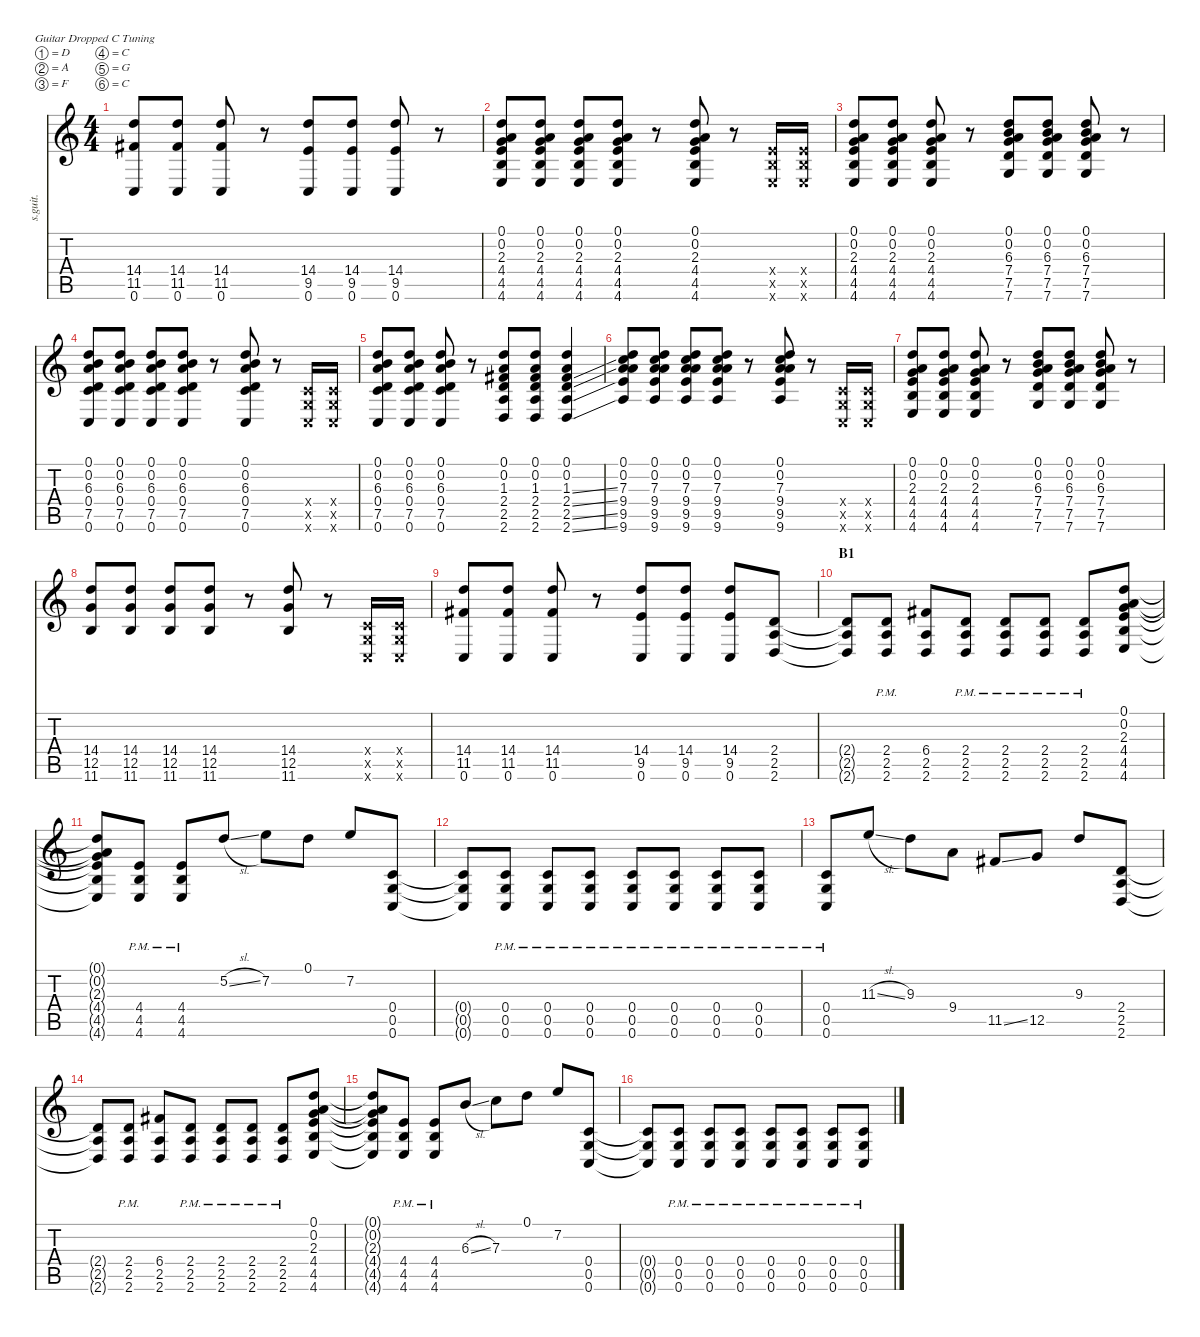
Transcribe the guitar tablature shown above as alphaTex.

\defaultSystemsLayout 4
\hideDynamics
\bracketExtendMode nobrackets
\track ("Guitare 2" "s.guit.") {instrument overdrivenguitar}
\staff {score tabs}
\tuning (D4 A3 F3 C3 G2 C2)
\ts (4 4)
\tempo (170 hide)
\clef g2
\ks c
(14.4 11.5{acc #} 0.6).8{lyrics (0 "") lyrics (1 "") lyrics (2 "") lyrics (3 "") lyrics (4 "") dy f} (14.4 11.5{acc #} 0.6).8{lyrics (0 "") lyrics (1 "") lyrics (2 "") lyrics (3 "") lyrics (4 "")} (14.4 11.5{acc #} 0.6).8{lyrics (0 "") lyrics (1 "") lyrics (2 "") lyrics (3 "") lyrics (4 "")} r.8 (14.4 9.5 0.6).8{lyrics (0 "") lyrics (1 "") lyrics (2 "") lyrics (3 "") lyrics (4 "")} (14.4 9.5 0.6).8{lyrics (0 "") lyrics (1 "") lyrics (2 "") lyrics (3 "") lyrics (4 "")} (14.4 9.5 0.6).8{lyrics (0 "") lyrics (1 "") lyrics (2 "") lyrics (3 "") lyrics (4 "")} r.8 |
(0.1 0.2 2.3 4.4 4.5 4.6).8{lyrics (0 "") lyrics (1 "") lyrics (2 "") lyrics (3 "") lyrics (4 "")} (0.1 0.2 2.3 4.4 4.5 4.6).8{lyrics (0 "") lyrics (1 "") lyrics (2 "") lyrics (3 "") lyrics (4 "")} (0.1 0.2 2.3 4.4 4.5 4.6).8{lyrics (0 "") lyrics (1 "") lyrics (2 "") lyrics (3 "") lyrics (4 "")} (0.1 0.2 2.3 4.4 4.5 4.6).8{lyrics (0 "") lyrics (1 "") lyrics (2 "") lyrics (3 "") lyrics (4 "")} r.8 (0.1 0.2 2.3 4.4 4.5 4.6).8{lyrics (0 "") lyrics (1 "") lyrics (2 "") lyrics (3 "") lyrics (4 "")} r.8 (4.4{x} 4.5{x} 4.6{x}).16{lyrics (0 "") lyrics (1 "") lyrics (2 "") lyrics (3 "") lyrics (4 "")} (4.4{x} 4.5{x} 4.6{x}).16{lyrics (0 "") lyrics (1 "") lyrics (2 "") lyrics (3 "") lyrics (4 "")} |
(0.1 0.2 2.3 4.4 4.5 4.6).8{lyrics (0 "") lyrics (1 "") lyrics (2 "") lyrics (3 "") lyrics (4 "")} (0.1 0.2 2.3 4.4 4.5 4.6).8{lyrics (0 "") lyrics (1 "") lyrics (2 "") lyrics (3 "") lyrics (4 "")} (0.1 0.2 2.3 4.4 4.5 4.6).8{lyrics (0 "") lyrics (1 "") lyrics (2 "") lyrics (3 "") lyrics (4 "")} r.8 (0.1 0.2 6.3 7.4 7.5 7.6).8{lyrics (0 "") lyrics (1 "") lyrics (2 "") lyrics (3 "") lyrics (4 "")} (0.1 0.2 6.3 7.4 7.5 7.6).8{lyrics (0 "") lyrics (1 "") lyrics (2 "") lyrics (3 "") lyrics (4 "")} (0.1 0.2 6.3 7.4 7.5 7.6).8{lyrics (0 "") lyrics (1 "") lyrics (2 "") lyrics (3 "") lyrics (4 "")} r.8 |
(0.1 0.2 6.3 0.4 7.5 0.6).8{lyrics (0 "") lyrics (1 "") lyrics (2 "") lyrics (3 "") lyrics (4 "")} (0.1 0.2 6.3 0.4 7.5 0.6).8{lyrics (0 "") lyrics (1 "") lyrics (2 "") lyrics (3 "") lyrics (4 "")} (0.1 0.2 6.3 0.4 7.5 0.6).8{lyrics (0 "") lyrics (1 "") lyrics (2 "") lyrics (3 "") lyrics (4 "")} (0.1 0.2 6.3 0.4 7.5 0.6).8{lyrics (0 "") lyrics (1 "") lyrics (2 "") lyrics (3 "") lyrics (4 "")} r.8 (0.1 0.2 6.3 0.4 7.5 0.6).8{lyrics (0 "") lyrics (1 "") lyrics (2 "") lyrics (3 "") lyrics (4 "")} r.8 (0.4{x} 0.5{x} 0.6{x}).16{lyrics (0 "") lyrics (1 "") lyrics (2 "") lyrics (3 "") lyrics (4 "")} (0.4{x} 0.5{x} 0.6{x}).16{lyrics (0 "") lyrics (1 "") lyrics (2 "") lyrics (3 "") lyrics (4 "")} |
(0.1 0.2 6.3 0.4 7.5 0.6).8{lyrics (0 "") lyrics (1 "") lyrics (2 "") lyrics (3 "") lyrics (4 "")} (0.1 0.2 6.3 0.4 7.5 0.6).8{lyrics (0 "") lyrics (1 "") lyrics (2 "") lyrics (3 "") lyrics (4 "")} (0.1 0.2 6.3 0.4 7.5 0.6).8{lyrics (0 "") lyrics (1 "") lyrics (2 "") lyrics (3 "") lyrics (4 "")} r.8 (0.1 0.2 1.3{acc #} 2.4 2.5 2.6).8{lyrics (0 "") lyrics (1 "") lyrics (2 "") lyrics (3 "") lyrics (4 "")} (0.1 0.2 1.3{acc #} 2.4 2.5 2.6).8{lyrics (0 "") lyrics (1 "") lyrics (2 "") lyrics (3 "") lyrics (4 "")} (0.1 0.2 1.3{ss acc #} 2.4{ss} 2.5{ss} 2.6{ss}).4{lyrics (0 "") lyrics (1 "") lyrics (2 "") lyrics (3 "") lyrics (4 "")} |
(0.1 0.2 7.3 9.4 9.5 9.6).8{lyrics (0 "") lyrics (1 "") lyrics (2 "") lyrics (3 "") lyrics (4 "")} (0.1 0.2 7.3 9.4 9.5 9.6).8{lyrics (0 "") lyrics (1 "") lyrics (2 "") lyrics (3 "") lyrics (4 "")} (0.1 0.2 7.3 9.4 9.5 9.6).8{lyrics (0 "") lyrics (1 "") lyrics (2 "") lyrics (3 "") lyrics (4 "")} (0.1 0.2 7.3 9.4 9.5 9.6).8{lyrics (0 "") lyrics (1 "") lyrics (2 "") lyrics (3 "") lyrics (4 "")} r.8 (0.1 0.2 7.3 9.4 9.5 9.6).8{lyrics (0 "") lyrics (1 "") lyrics (2 "") lyrics (3 "") lyrics (4 "")} r.8 (0.4{x} 0.5{x} 0.6{x}).16{lyrics (0 "") lyrics (1 "") lyrics (2 "") lyrics (3 "") lyrics (4 "")} (0.4{x} 0.5{x} 0.6{x}).16{lyrics (0 "") lyrics (1 "") lyrics (2 "") lyrics (3 "") lyrics (4 "")} |
(0.1 0.2 2.3 4.4 4.5 4.6).8{lyrics (0 "") lyrics (1 "") lyrics (2 "") lyrics (3 "") lyrics (4 "")} (0.1 0.2 2.3 4.4 4.5 4.6).8{lyrics (0 "") lyrics (1 "") lyrics (2 "") lyrics (3 "") lyrics (4 "")} (0.1 0.2 2.3 4.4 4.5 4.6).8{lyrics (0 "") lyrics (1 "") lyrics (2 "") lyrics (3 "") lyrics (4 "")} r.8 (0.1 0.2 6.3 7.4 7.5 7.6).8{lyrics (0 "") lyrics (1 "") lyrics (2 "") lyrics (3 "") lyrics (4 "")} (0.1 0.2 6.3 7.4 7.5 7.6).8{lyrics (0 "") lyrics (1 "") lyrics (2 "") lyrics (3 "") lyrics (4 "")} (0.1 0.2 6.3 7.4 7.5 7.6).8{lyrics (0 "") lyrics (1 "") lyrics (2 "") lyrics (3 "") lyrics (4 "")} r.8 |
(14.4 12.5 11.6).8{lyrics (0 "") lyrics (1 "") lyrics (2 "") lyrics (3 "") lyrics (4 "")} (14.4 12.5 11.6).8{lyrics (0 "") lyrics (1 "") lyrics (2 "") lyrics (3 "") lyrics (4 "")} (14.4 12.5 11.6).8{lyrics (0 "") lyrics (1 "") lyrics (2 "") lyrics (3 "") lyrics (4 "")} (14.4 12.5 11.6).8{lyrics (0 "") lyrics (1 "") lyrics (2 "") lyrics (3 "") lyrics (4 "")} r.8 (14.4 12.5 11.6).8{lyrics (0 "") lyrics (1 "") lyrics (2 "") lyrics (3 "") lyrics (4 "")} r.8 (0.4{x} 0.5{x} 0.6{x}).16{lyrics (0 "") lyrics (1 "") lyrics (2 "") lyrics (3 "") lyrics (4 "")} (0.4{x} 0.5{x} 0.6{x}).16{lyrics (0 "") lyrics (1 "") lyrics (2 "") lyrics (3 "") lyrics (4 "")} |
(14.4 11.5{acc #} 0.6).8{lyrics (0 "") lyrics (1 "") lyrics (2 "") lyrics (3 "") lyrics (4 "")} (14.4 11.5{acc #} 0.6).8{lyrics (0 "") lyrics (1 "") lyrics (2 "") lyrics (3 "") lyrics (4 "")} (14.4 11.5{acc #} 0.6).8{lyrics (0 "") lyrics (1 "") lyrics (2 "") lyrics (3 "") lyrics (4 "")} r.8 (14.4 9.5 0.6).8{lyrics (0 "") lyrics (1 "") lyrics (2 "") lyrics (3 "") lyrics (4 "")} (14.4 9.5 0.6).8{lyrics (0 "") lyrics (1 "") lyrics (2 "") lyrics (3 "") lyrics (4 "")} (14.4 9.5 0.6).8{lyrics (0 "") lyrics (1 "") lyrics (2 "") lyrics (3 "") lyrics (4 "")} (2.4 2.5 2.6).8{lyrics (0 "") lyrics (1 "") lyrics (2 "") lyrics (3 "") lyrics (4 "") dy fff} |
\section ("" "B1")
(2.4{t} 2.5{t} 2.6{t}).8{lyrics (0 "") lyrics (1 "") lyrics (2 "") lyrics (3 "") lyrics (4 "") dy f} (2.4{pm} 2.5{pm} 2.6{pm}).8{lyrics (0 "") lyrics (1 "") lyrics (2 "") lyrics (3 "") lyrics (4 "") dy fff} (6.4{acc #} 2.5 2.6).8{lyrics (0 "") lyrics (1 "") lyrics (2 "") lyrics (3 "") lyrics (4 "")} (2.4{pm} 2.5{pm} 2.6{pm}).8{lyrics (0 "") lyrics (1 "") lyrics (2 "") lyrics (3 "") lyrics (4 "")} (2.4{pm} 2.5{pm} 2.6{pm}).8{lyrics (0 "") lyrics (1 "") lyrics (2 "") lyrics (3 "") lyrics (4 "")} (2.4{pm} 2.5{pm} 2.6{pm}).8{lyrics (0 "") lyrics (1 "") lyrics (2 "") lyrics (3 "") lyrics (4 "")} (2.4{pm} 2.5{pm} 2.6{pm}).8{lyrics (0 "") lyrics (1 "") lyrics (2 "") lyrics (3 "") lyrics (4 "")} (0.1 0.2 2.3 4.4 4.5 4.6).8{lyrics (0 "") lyrics (1 "") lyrics (2 "") lyrics (3 "") lyrics (4 "")} |
(0.1{t} 0.2{t} 2.3{t} 4.4{t} 4.5{t} 4.6{t}).8{lyrics (0 "") lyrics (1 "") lyrics (2 "") lyrics (3 "") lyrics (4 "") dy f} (4.4{pm} 4.5{pm} 4.6{pm}).8{lyrics (0 "") lyrics (1 "") lyrics (2 "") lyrics (3 "") lyrics (4 "") dy fff} (4.4{pm} 4.5{pm} 4.6{pm}).8{lyrics (0 "") lyrics (1 "") lyrics (2 "") lyrics (3 "") lyrics (4 "")} 5.2{sl}.8{lyrics (0 "") lyrics (1 "") lyrics (2 "") lyrics (3 "") lyrics (4 "") dy f} 7.2.8{lyrics (0 "") lyrics (1 "") lyrics (2 "") lyrics (3 "") lyrics (4 "")} 0.1.8{lyrics (0 "") lyrics (1 "") lyrics (2 "") lyrics (3 "") lyrics (4 "")} 7.2.8{lyrics (0 "") lyrics (1 "") lyrics (2 "") lyrics (3 "") lyrics (4 "")} (0.4 0.5 0.6).8{lyrics (0 "") lyrics (1 "") lyrics (2 "") lyrics (3 "") lyrics (4 "") dy fff} |
(0.4{t} 0.5{t} 0.6{t}).8{lyrics (0 "") lyrics (1 "") lyrics (2 "") lyrics (3 "") lyrics (4 "") dy f} (0.4{pm} 0.5{pm} 0.6{pm}).8{lyrics (0 "") lyrics (1 "") lyrics (2 "") lyrics (3 "") lyrics (4 "") dy fff} (0.4{pm} 0.5{pm} 0.6{pm}).8{lyrics (0 "") lyrics (1 "") lyrics (2 "") lyrics (3 "") lyrics (4 "")} (0.4{pm} 0.5{pm} 0.6{pm}).8{lyrics (0 "") lyrics (1 "") lyrics (2 "") lyrics (3 "") lyrics (4 "")} (0.4{pm} 0.5{pm} 0.6{pm}).8{lyrics (0 "") lyrics (1 "") lyrics (2 "") lyrics (3 "") lyrics (4 "")} (0.4{pm} 0.5{pm} 0.6{pm}).8{lyrics (0 "") lyrics (1 "") lyrics (2 "") lyrics (3 "") lyrics (4 "")} (0.4{pm} 0.5{pm} 0.6{pm}).8{lyrics (0 "") lyrics (1 "") lyrics (2 "") lyrics (3 "") lyrics (4 "")} (0.4{pm} 0.5{pm} 0.6{pm}).8{lyrics (0 "") lyrics (1 "") lyrics (2 "") lyrics (3 "") lyrics (4 "")} |
(0.4{pm} 0.5{pm} 0.6{pm}).8{lyrics (0 "") lyrics (1 "") lyrics (2 "") lyrics (3 "") lyrics (4 "")} 11.3{sl}.8{lyrics (0 "") lyrics (1 "") lyrics (2 "") lyrics (3 "") lyrics (4 "") dy f} 9.3.8{lyrics (0 "") lyrics (1 "") lyrics (2 "") lyrics (3 "") lyrics (4 "")} 9.4.8{lyrics (0 "") lyrics (1 "") lyrics (2 "") lyrics (3 "") lyrics (4 "")} 11.5{ss acc #}.8{lyrics (0 "") lyrics (1 "") lyrics (2 "") lyrics (3 "") lyrics (4 "")} 12.5.8{lyrics (0 "") lyrics (1 "") lyrics (2 "") lyrics (3 "") lyrics (4 "")} 9.3.8{lyrics (0 "") lyrics (1 "") lyrics (2 "") lyrics (3 "") lyrics (4 "")} (2.4 2.5 2.6).8{lyrics (0 "") lyrics (1 "") lyrics (2 "") lyrics (3 "") lyrics (4 "") dy fff} |
(2.4{t} 2.5{t} 2.6{t}).8{lyrics (0 "") lyrics (1 "") lyrics (2 "") lyrics (3 "") lyrics (4 "") dy f} (2.4{pm} 2.5{pm} 2.6{pm}).8{lyrics (0 "") lyrics (1 "") lyrics (2 "") lyrics (3 "") lyrics (4 "") dy fff} (6.4{acc #} 2.5 2.6).8{lyrics (0 "") lyrics (1 "") lyrics (2 "") lyrics (3 "") lyrics (4 "")} (2.4{pm} 2.5{pm} 2.6{pm}).8{lyrics (0 "") lyrics (1 "") lyrics (2 "") lyrics (3 "") lyrics (4 "")} (2.4{pm} 2.5{pm} 2.6{pm}).8{lyrics (0 "") lyrics (1 "") lyrics (2 "") lyrics (3 "") lyrics (4 "")} (2.4{pm} 2.5{pm} 2.6{pm}).8{lyrics (0 "") lyrics (1 "") lyrics (2 "") lyrics (3 "") lyrics (4 "")} (2.4{pm} 2.5{pm} 2.6{pm}).8{lyrics (0 "") lyrics (1 "") lyrics (2 "") lyrics (3 "") lyrics (4 "")} (0.1 0.2 2.3 4.4 4.5 4.6).8{lyrics (0 "") lyrics (1 "") lyrics (2 "") lyrics (3 "") lyrics (4 "")} |
(0.1{t} 0.2{t} 2.3{t} 4.4{t} 4.5{t} 4.6{t}).8{lyrics (0 "") lyrics (1 "") lyrics (2 "") lyrics (3 "") lyrics (4 "") dy f} (4.4{pm} 4.5{pm} 4.6{pm}).8{lyrics (0 "") lyrics (1 "") lyrics (2 "") lyrics (3 "") lyrics (4 "") dy fff} (4.4{pm} 4.5{pm} 4.6{pm}).8{lyrics (0 "") lyrics (1 "") lyrics (2 "") lyrics (3 "") lyrics (4 "")} 6.3{sl}.8{lyrics (0 "") lyrics (1 "") lyrics (2 "") lyrics (3 "") lyrics (4 "") dy f} 7.3.8{lyrics (0 "") lyrics (1 "") lyrics (2 "") lyrics (3 "") lyrics (4 "")} 0.1.8{lyrics (0 "") lyrics (1 "") lyrics (2 "") lyrics (3 "") lyrics (4 "")} 7.2.8{lyrics (0 "") lyrics (1 "") lyrics (2 "") lyrics (3 "") lyrics (4 "")} (0.4 0.5 0.6).8{lyrics (0 "") lyrics (1 "") lyrics (2 "") lyrics (3 "") lyrics (4 "") dy fff} |
(0.4{t} 0.5{t} 0.6{t}).8{lyrics (0 "") lyrics (1 "") lyrics (2 "") lyrics (3 "") lyrics (4 "") dy f} (0.4{pm} 0.5{pm} 0.6{pm}).8{lyrics (0 "") lyrics (1 "") lyrics (2 "") lyrics (3 "") lyrics (4 "") dy fff} (0.4{pm} 0.5{pm} 0.6{pm}).8{lyrics (0 "") lyrics (1 "") lyrics (2 "") lyrics (3 "") lyrics (4 "")} (0.4{pm} 0.5{pm} 0.6{pm}).8{lyrics (0 "") lyrics (1 "") lyrics (2 "") lyrics (3 "") lyrics (4 "")} (0.4{pm} 0.5{pm} 0.6{pm}).8{lyrics (0 "") lyrics (1 "") lyrics (2 "") lyrics (3 "") lyrics (4 "")} (0.4{pm} 0.5{pm} 0.6{pm}).8{lyrics (0 "") lyrics (1 "") lyrics (2 "") lyrics (3 "") lyrics (4 "")} (0.4{pm} 0.5{pm} 0.6{pm}).8{lyrics (0 "") lyrics (1 "") lyrics (2 "") lyrics (3 "") lyrics (4 "")} (0.4{pm} 0.5{pm} 0.6{pm}).8{lyrics (0 "") lyrics (1 "") lyrics (2 "") lyrics (3 "") lyrics (4 "")}
